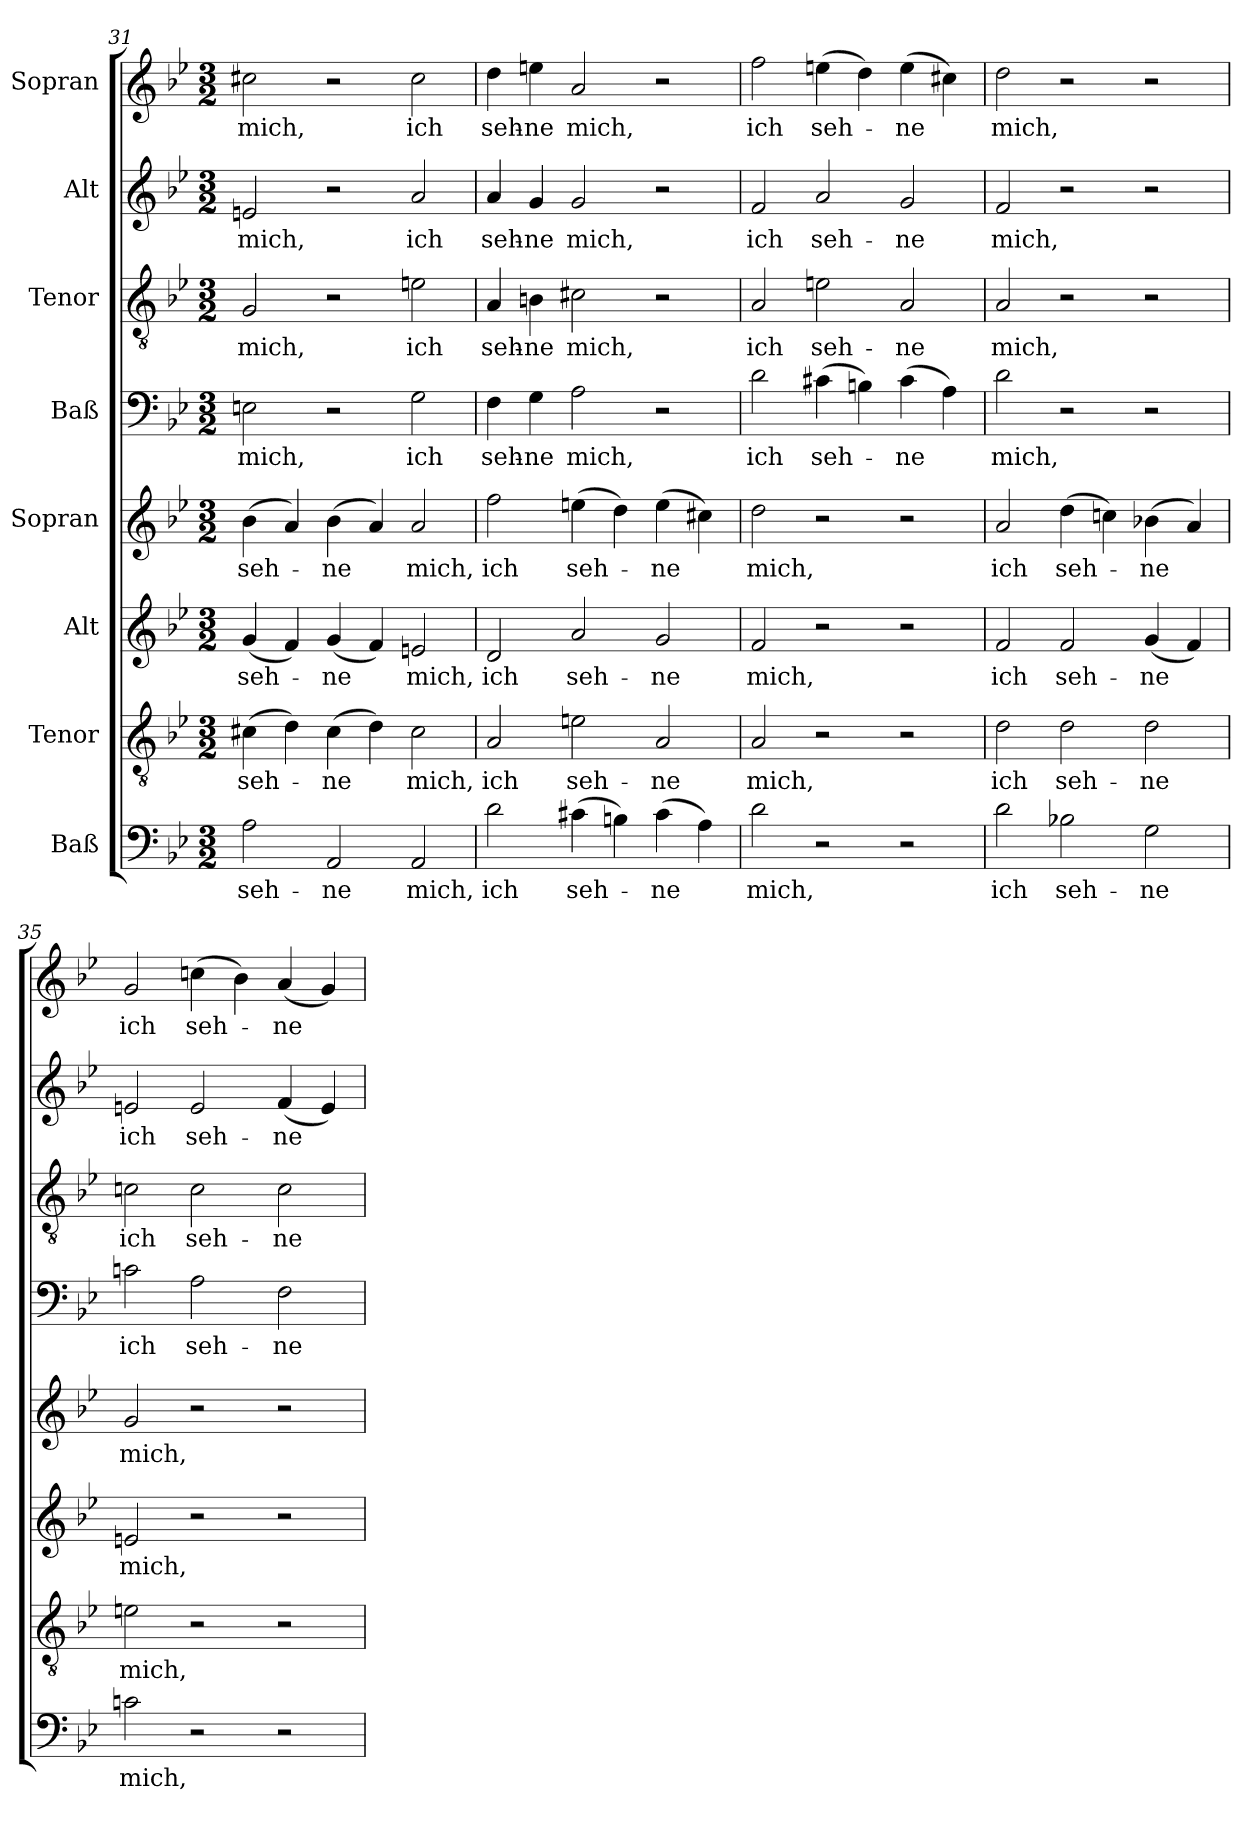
**kern	**text	**kern	**text	**kern	**text	**kern	**text	**kern	**text	**kern	**text	**kern	**text	**kern	**text
*part8	*part8	*part7	*part7	*part6	*part6	*part5	*part5	*part4	*part4	*part3	*part3	*part2	*part2	*part1	*part1
*staff8	*staff8	*staff7	*staff7	*staff6	*staff6	*staff5	*staff5	*staff4	*staff4	*staff3	*staff3	*staff2	*staff2	*staff1	*staff1
*I"Baß	*	*I"Tenor	*	*I"Alt	*	*I"Sopran	*	*I"Baß	*	*I"Tenor	*	*I"Alt	*	*I"Sopran	*
*clefF4	*	*clefGv2	*	*clefG2	*	*clefG2	*	*clefF4	*	*clefGv2	*	*clefG2	*	*clefG2	*
*k[b-e-]	*	*k[b-e-]	*	*k[b-e-]	*	*k[b-e-]	*	*k[b-e-]	*	*k[b-e-]	*	*k[b-e-]	*	*k[b-e-]	*
*g:	*	*g:	*	*g:	*	*g:	*	*g:	*	*g:	*	*g:	*	*g:	*
*M3/2	*	*M3/2	*	*M3/2	*	*M3/2	*	*M3/2	*	*M3/2	*	*M3/2	*	*M3/2	*
=31	=31	=31	=31	=31	=31	=31	=31	=31	=31	=31	=31	=31	=31	=31	=31
!	!LO:LY:b	!	!LO:LY:b	!	!LO:LY:b	!	!LO:LY:b	!	!LO:LY:b	!	!LO:LY:b	!	!LO:LY:b	!	!LO:LY:b
2A\	seh-	(>4c#X\	seh-	(<4g/	seh-	(>4b-\	seh-	2En\	mich,	2G/	mich,	2en/	mich,	2cc#X\	mich,
.	.	4d\)	.	4f/)	.	4a/)	.	.	.	.	.	.	.	.	.
!	!LO:LY:b	!	!LO:LY:b	!	!LO:LY:b	!	!LO:LY:b	!	!	!	!	!	!	!	!
2AA/	-ne	(>4c#\	-ne	(<4g/	-ne	(>4b-\	-ne	2r	.	2r	.	2r	.	2r	.
.	.	4d\)	.	4f/)	.	4a/)	.	.	.	.	.	.	.	.	.
!	!LO:LY:b	!	!LO:LY:b	!	!LO:LY:b	!	!LO:LY:b	!	!LO:LY:b	!	!LO:LY:b	!	!LO:LY:b	!	!LO:LY:b
2AA/	mich,	2c#\	mich,	2en/	mich,	2a/	mich,	2G\	ich	2en\	ich	2a/	ich	2cc#\	ich
=32	=32	=32	=32	=32	=32	=32	=32	=32	=32	=32	=32	=32	=32	=32	=32
!	!LO:LY:b	!	!LO:LY:b	!	!LO:LY:b	!	!LO:LY:b	!	!LO:LY:b	!	!LO:LY:b	!	!LO:LY:b	!	!LO:LY:b
2d\	ich	2A/	ich	2d/	ich	2ff\	ich	4F\	seh-	4A/	seh-	4a/	seh-	4dd\	seh-
!	!	!	!	!	!	!	!	!	!LO:LY:b	!	!LO:LY:b	!	!LO:LY:b	!	!LO:LY:b
.	.	.	.	.	.	.	.	4G\	-ne	4Bn\	-ne	4g/	-ne	4een\	-ne
!	!LO:LY:b	!	!LO:LY:b	!	!LO:LY:b	!	!LO:LY:b	!	!LO:LY:b	!	!LO:LY:b	!	!LO:LY:b	!	!LO:LY:b
(>4c#X\	seh-	2en\	seh-	2a/	seh-	(>4een\	seh-	2A\	mich,	2c#X\	mich,	2g/	mich,	2a/	mich,
4Bn\)	.	.	.	.	.	4dd\)	.	.	.	.	.	.	.	.	.
!	!LO:LY:b	!	!LO:LY:b	!	!LO:LY:b	!	!LO:LY:b	!	!	!	!	!	!	!	!
(>4c#\	-ne	2A/	-ne	2g/	-ne	(>4ee\	-ne	2r	.	2r	.	2r	.	2r	.
4A\)	.	.	.	.	.	4cc#X\)	.	.	.	.	.	.	.	.	.
!!LO:PB:g=z
=33	=33	=33	=33	=33	=33	=33	=33	=33	=33	=33	=33	=33	=33	=33	=33
!	!LO:LY:b	!	!LO:LY:b	!	!LO:LY:b	!	!LO:LY:b	!	!LO:LY:b	!	!LO:LY:b	!	!LO:LY:b	!	!LO:LY:b
2d\	mich,	2A/	mich,	2f/	mich,	2dd\	mich,	2d\	ich	2A/	ich	2f/	ich	2ff\	ich
!	!	!	!	!	!	!	!	!	!LO:LY:b	!	!LO:LY:b	!	!LO:LY:b	!	!LO:LY:b
2r	.	2r	.	2r	.	2r	.	(>4c#X\	seh-	2en\	seh-	2a/	seh-	(>4een\	seh-
.	.	.	.	.	.	.	.	4Bn\)	.	.	.	.	.	4dd\)	.
!	!	!	!	!	!	!	!	!	!LO:LY:b	!	!LO:LY:b	!	!LO:LY:b	!	!LO:LY:b
2r	.	2r	.	2r	.	2r	.	(>4c#\	-ne	2A/	-ne	2g/	-ne	(>4ee\	-ne
.	.	.	.	.	.	.	.	4A\)	.	.	.	.	.	4cc#X\)	.
=34	=34	=34	=34	=34	=34	=34	=34	=34	=34	=34	=34	=34	=34	=34	=34
!	!LO:LY:b	!	!LO:LY:b	!	!LO:LY:b	!	!LO:LY:b	!	!LO:LY:b	!	!LO:LY:b	!	!LO:LY:b	!	!LO:LY:b
2d\	ich	2d\	ich	2f/	ich	2a/	ich	2d\	mich,	2A/	mich,	2f/	mich,	2dd\	mich,
!	!LO:LY:b	!	!LO:LY:b	!	!LO:LY:b	!	!LO:LY:b	!	!	!	!	!	!	!	!
2B-X\	seh-	2d\	seh-	2f/	seh-	(>4dd\	seh-	2r	.	2r	.	2r	.	2r	.
.	.	.	.	.	.	4ccn\)	.	.	.	.	.	.	.	.	.
!	!LO:LY:b	!	!LO:LY:b	!	!LO:LY:b	!	!LO:LY:b	!	!	!	!	!	!	!	!
2G\	-ne	2d\	-ne	(<4g/	-ne	(>4b-X\	-ne	2r	.	2r	.	2r	.	2r	.
.	.	.	.	4f/)	.	4a/)	.	.	.	.	.	.	.	.	.
=35	=35	=35	=35	=35	=35	=35	=35	=35	=35	=35	=35	=35	=35	=35	=35
!	!LO:LY:b	!	!LO:LY:b	!	!LO:LY:b	!	!LO:LY:b	!	!LO:LY:b	!	!LO:LY:b	!	!LO:LY:b	!	!LO:LY:b
2cn\	mich,	2en\	mich,	2en/	mich,	2g/	mich,	2cn\	ich	2cn\	ich	2en/	ich	2g/	ich
!	!	!	!	!	!	!	!	!	!LO:LY:b	!	!LO:LY:b	!	!LO:LY:b	!	!LO:LY:b
2r	.	2r	.	2r	.	2r	.	2A\	seh-	2c\	seh-	2e/	seh-	(>4ccn\	seh-
.	.	.	.	.	.	.	.	.	.	.	.	.	.	4b-\)	.
!	!	!	!	!	!	!	!	!	!LO:LY:b	!	!LO:LY:b	!	!LO:LY:b	!	!LO:LY:b
2r	.	2r	.	2r	.	2r	.	2F\	-ne	2c\	-ne	(<4f/	-ne	(<4a/	-ne
.	.	.	.	.	.	.	.	.	.	.	.	4e/)	.	4g/)	.
=	=	=	=	=	=	=	=	=	=	=	=	=	=	=	=
*-	*-	*-	*-	*-	*-	*-	*-	*-	*-	*-	*-	*-	*-	*-	*-
